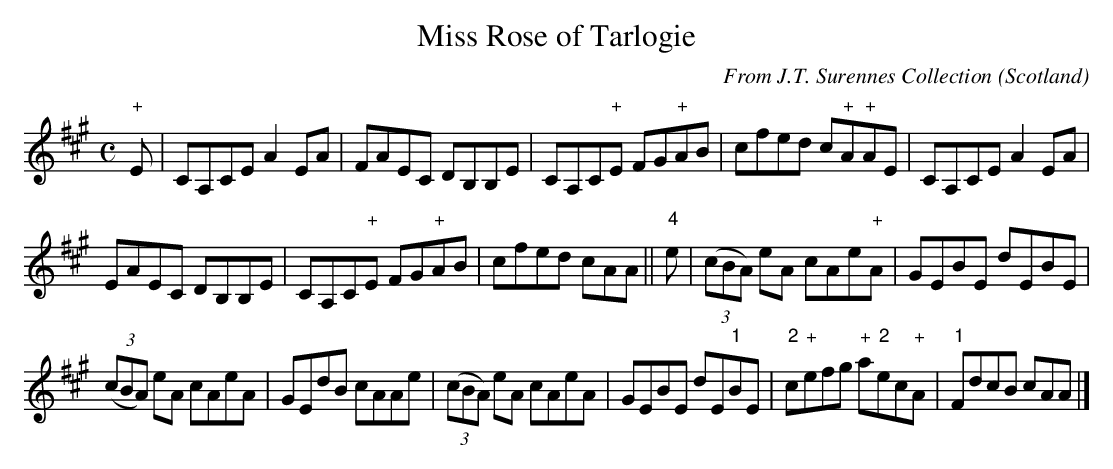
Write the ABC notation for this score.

X:1
T:Miss Rose of Tarlogie
C:From J.T. Surennes Collection
O:Scotland
M:C
L:1/8
K:A
"+"E | CA,CE A2 EA | FAEC DB,B,E | CA,C"+"E FG"+"AB | cfed c"+"A"+"AE | CA,CE A2 EA |
EAEC DB,B,E | CA,C"+"E FG"+"AB | cfed cAA || "4"e | ((3cBA) eA cAe"+"A | GEBE dEBE |
((3cBA) eA cAeA | GEdB cAAe | ((3cBA) eA cAeA | GEBE dE"1"BE | "2"c"+"efg "+"a"2"ec"+"A | "1"FdcB cAA |]
